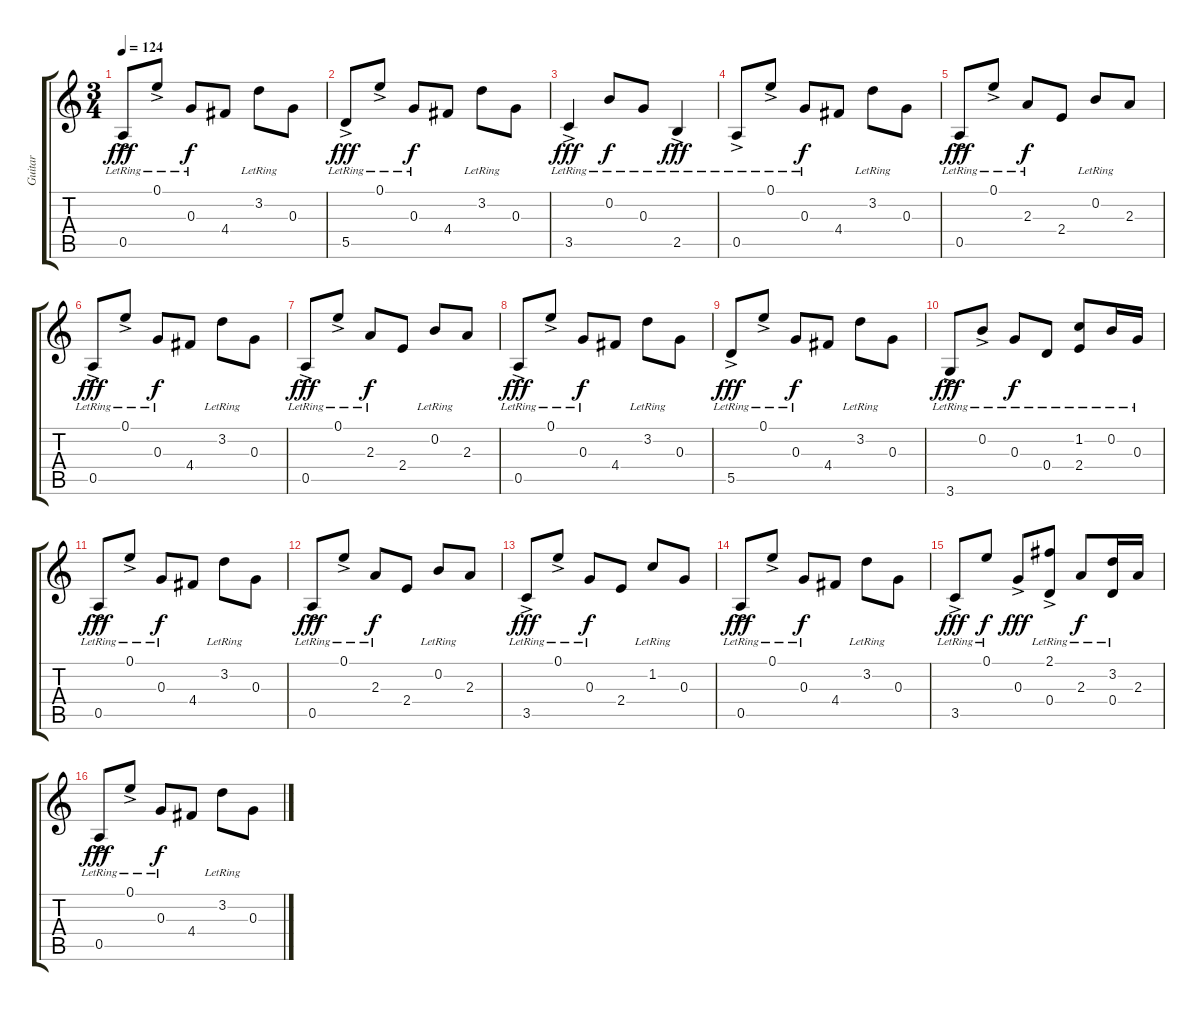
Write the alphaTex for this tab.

\track ("Guitar" "Guitar") {instrument acousticguitarsteel}
\staff {score tabs}
\tuning (E4 B3 G3 D3 A2 E2) {hide}
\ts (3 4)
\tempo 124
\clef g2
\ks c
0.5{ac lr}.8{dy fff instrument acousticguitarsteel} 0.1{ac lr}.8 0.3{lr}.8{dy f} 4.4.8 3.2{lr}.8 0.3.8 |
5.5{ac lr}.8{dy fff} 0.1{ac lr}.8 0.3{lr}.8{dy f} 4.4.8 3.2{lr}.8 0.3.8 |
3.5{ac lr}.4{dy fff} 0.2{lr}.8{dy f} 0.3{lr}.8 2.5{ac lr}.4{dy fff} |
0.5{ac lr}.8 0.1{ac lr}.8 0.3{lr}.8{dy f} 4.4.8 3.2{lr}.8 0.3.8 |
0.5{ac lr}.8{dy fff} 0.1{ac lr}.8 2.3{lr}.8{dy f} 2.4.8 0.2{lr}.8 2.3.8 |
0.5{ac lr}.8{dy fff} 0.1{ac lr}.8 0.3{lr}.8{dy f} 4.4.8 3.2{lr}.8 0.3.8 |
0.5{ac lr}.8{dy fff} 0.1{ac lr}.8 2.3{lr}.8{dy f} 2.4.8 0.2{lr}.8 2.3.8 |
0.5{ac lr}.8{dy fff} 0.1{ac lr}.8 0.3{lr}.8{dy f} 4.4.8 3.2{lr}.8 0.3.8 |
5.5{ac lr}.8{dy fff} 0.1{ac lr}.8 0.3{lr}.8{dy f} 4.4.8 3.2{lr}.8 0.3.8 |
3.6{ac lr}.8{dy fff} 0.2{ac lr}.8 0.3{lr}.8{dy f} 0.4{lr}.8 (1.2{lr} 2.4{lr}).8 0.2{lr}.16 0.3{lr}.16 |
0.5{ac lr}.8{dy fff} 0.1{ac lr}.8 0.3{lr}.8{dy f} 4.4.8 3.2{lr}.8 0.3.8 |
0.5{ac lr}.8{dy fff} 0.1{ac lr}.8 2.3{lr}.8{dy f} 2.4.8 0.2{lr}.8 2.3.8 |
3.5{ac lr}.8{dy fff} 0.1{ac lr}.8 0.3{lr}.8{dy f} 2.4.8 1.2{lr}.8 0.3.8 |
0.5{ac lr}.8{dy fff} 0.1{ac lr}.8 0.3{lr}.8{dy f} 4.4.8 3.2{lr}.8 0.3.8 |
3.5{ac lr}.8{dy fff} 0.1{lr}.8{dy f} 0.3{ac}.8{dy fff} (2.1{lr} 0.4{ac lr}).8 2.3{lr}.8{dy f} (3.2{lr} 0.4{lr}).16 2.3.16 |
0.5{ac lr}.8{dy fff} 0.1{ac lr}.8 0.3{lr}.8{dy f} 4.4.8 3.2{lr}.8 0.3.8
